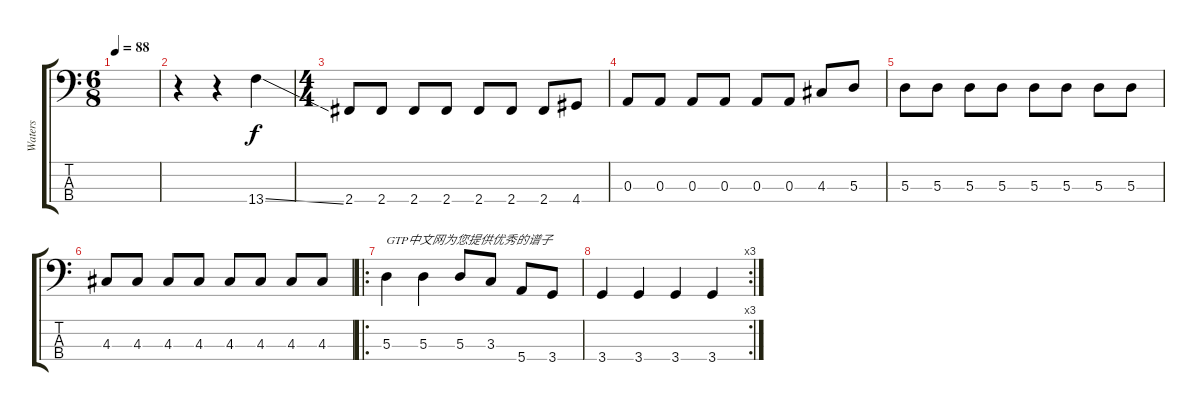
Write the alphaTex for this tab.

\track ("Waters" "Waters") {instrument electricbassfinger}
\staff {score tabs}
\tuning (G2 D2 A1 E1) {hide}
\ts (6 8)
\tempo 88
\clef f4
\ks c
|
r.4 r.4 13.4{ss}.4 |
\ts (4 4)
2.4.8 2.4.8 2.4.8 2.4.8 2.4.8 2.4.8 2.4.8 4.4.8 |
0.3.8 0.3.8 0.3.8 0.3.8 0.3.8 0.3.8 4.3.8 5.3.8 |
5.3.8 5.3.8 5.3.8 5.3.8 5.3.8 5.3.8 5.3.8 5.3.8 |
4.3.8 4.3.8 4.3.8 4.3.8 4.3.8 4.3.8 4.3.8 4.3.8 |
\ro
5.3.4{txt "GTP中文网为您提供优秀的谱子"} 5.3.4 5.3.8 3.3.8 5.4.8 3.4.8 |
\rc 3
3.4.4 3.4.4 3.4.4 3.4.4
